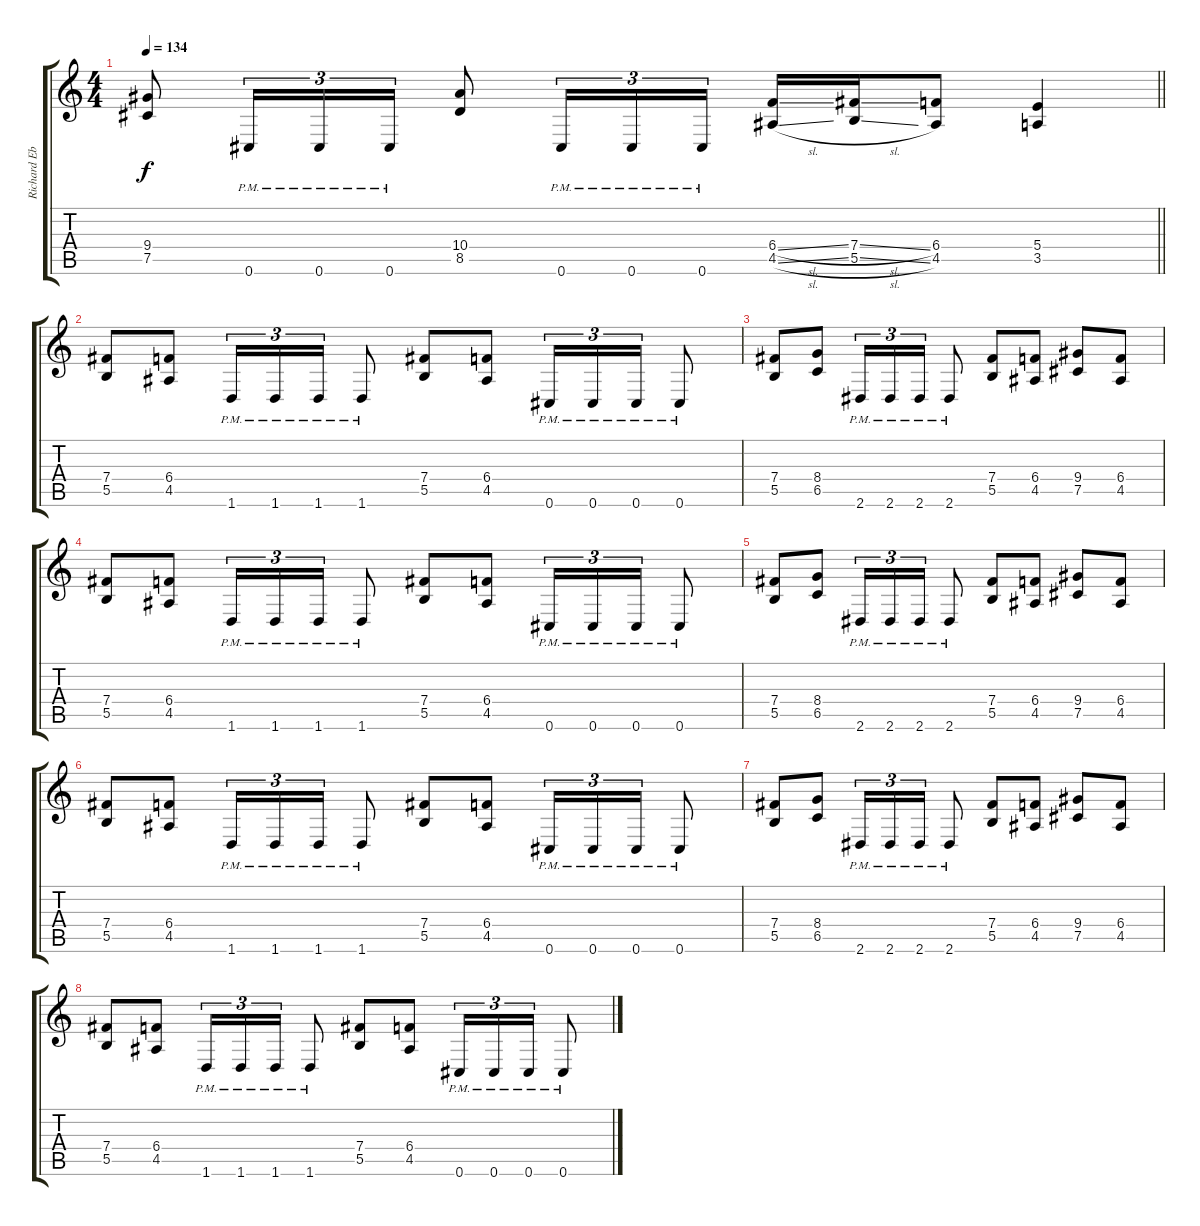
\track ("Richard Ebisch (Rhythm)" "Richard Eb") {instrument distortionguitar}
\staff {score tabs}
\tuning (Db4 Ab3 E3 B2 Gb2 Db2) {hide}
\ts (4 4)
\tempo 134
\clef g2
\barLineRight lightlight
\ks c
(9.4 7.5).8{dy f} 0.6{pm}.16{tu (3 2)} 0.6{pm}.16{tu (3 2)} 0.6{pm}.16{tu (3 2)} (10.4 8.5).8 0.6{pm}.16{tu (3 2)} 0.6{pm}.16{tu (3 2)} 0.6{pm}.16{tu (3 2)} (6.4{sl} 4.5{sl}).16 (7.4{sl} 5.5{sl}).16 (6.4 4.5).8 (5.4 3.5).4 |
(7.4 5.5).8 (6.4 4.5).8 1.6{pm}.16{tu (3 2)} 1.6{pm}.16{tu (3 2)} 1.6{pm}.16{tu (3 2)} 1.6{pm}.8 (7.4 5.5).8 (6.4 4.5).8 0.6{pm}.16{tu (3 2)} 0.6{pm}.16{tu (3 2)} 0.6{pm}.16{tu (3 2)} 0.6{pm}.8 |
(7.4 5.5).8 (8.4 6.5).8 2.6{pm}.16{tu (3 2)} 2.6{pm}.16{tu (3 2)} 2.6{pm}.16{tu (3 2)} 2.6{pm}.8 (7.4 5.5).8 (6.4 4.5).8 (9.4 7.5).8 (6.4 4.5).8 |
(7.4 5.5).8 (6.4 4.5).8 1.6{pm}.16{tu (3 2)} 1.6{pm}.16{tu (3 2)} 1.6{pm}.16{tu (3 2)} 1.6{pm}.8 (7.4 5.5).8 (6.4 4.5).8 0.6{pm}.16{tu (3 2)} 0.6{pm}.16{tu (3 2)} 0.6{pm}.16{tu (3 2)} 0.6{pm}.8 |
(7.4 5.5).8 (8.4 6.5).8 2.6{pm}.16{tu (3 2)} 2.6{pm}.16{tu (3 2)} 2.6{pm}.16{tu (3 2)} 2.6{pm}.8 (7.4 5.5).8 (6.4 4.5).8 (9.4 7.5).8 (6.4 4.5).8 |
(7.4 5.5).8 (6.4 4.5).8 1.6{pm}.16{tu (3 2)} 1.6{pm}.16{tu (3 2)} 1.6{pm}.16{tu (3 2)} 1.6{pm}.8 (7.4 5.5).8 (6.4 4.5).8 0.6{pm}.16{tu (3 2)} 0.6{pm}.16{tu (3 2)} 0.6{pm}.16{tu (3 2)} 0.6{pm}.8 |
(7.4 5.5).8 (8.4 6.5).8 2.6{pm}.16{tu (3 2)} 2.6{pm}.16{tu (3 2)} 2.6{pm}.16{tu (3 2)} 2.6{pm}.8 (7.4 5.5).8 (6.4 4.5).8 (9.4 7.5).8 (6.4 4.5).8 |
(7.4 5.5).8 (6.4 4.5).8 1.6{pm}.16{tu (3 2)} 1.6{pm}.16{tu (3 2)} 1.6{pm}.16{tu (3 2)} 1.6{pm}.8 (7.4 5.5).8 (6.4 4.5).8 0.6{pm}.16{tu (3 2)} 0.6{pm}.16{tu (3 2)} 0.6{pm}.16{tu (3 2)} 0.6{pm}.8
